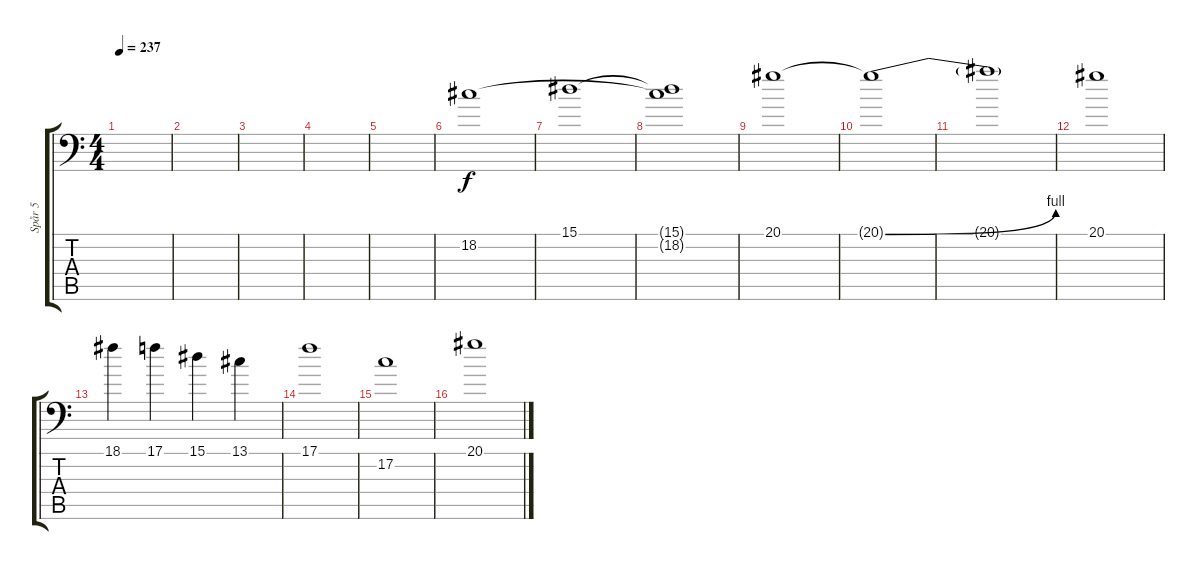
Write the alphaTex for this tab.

\track ("Spår 5" "Spår 5") {instrument pad7halo}
\staff {score tabs}
\tuning (C4 G3 Eb3 Bb2 F2 Bb1) {hide}
\ts (4 4)
\tempo 237
\clef f4
\ks c
|
|
|
|
|
18.2.1 |
15.1.1 |
(15.1{t} 18.2{t}).1 |
20.1.1 |
20.1{be (bend 0 0 60 4) t}.1 |
20.1{t}.1 |
20.1.1 |
18.1.4 17.1.4 15.1.4 13.1.4 |
17.1.1 |
17.2.1 |
20.1.1
